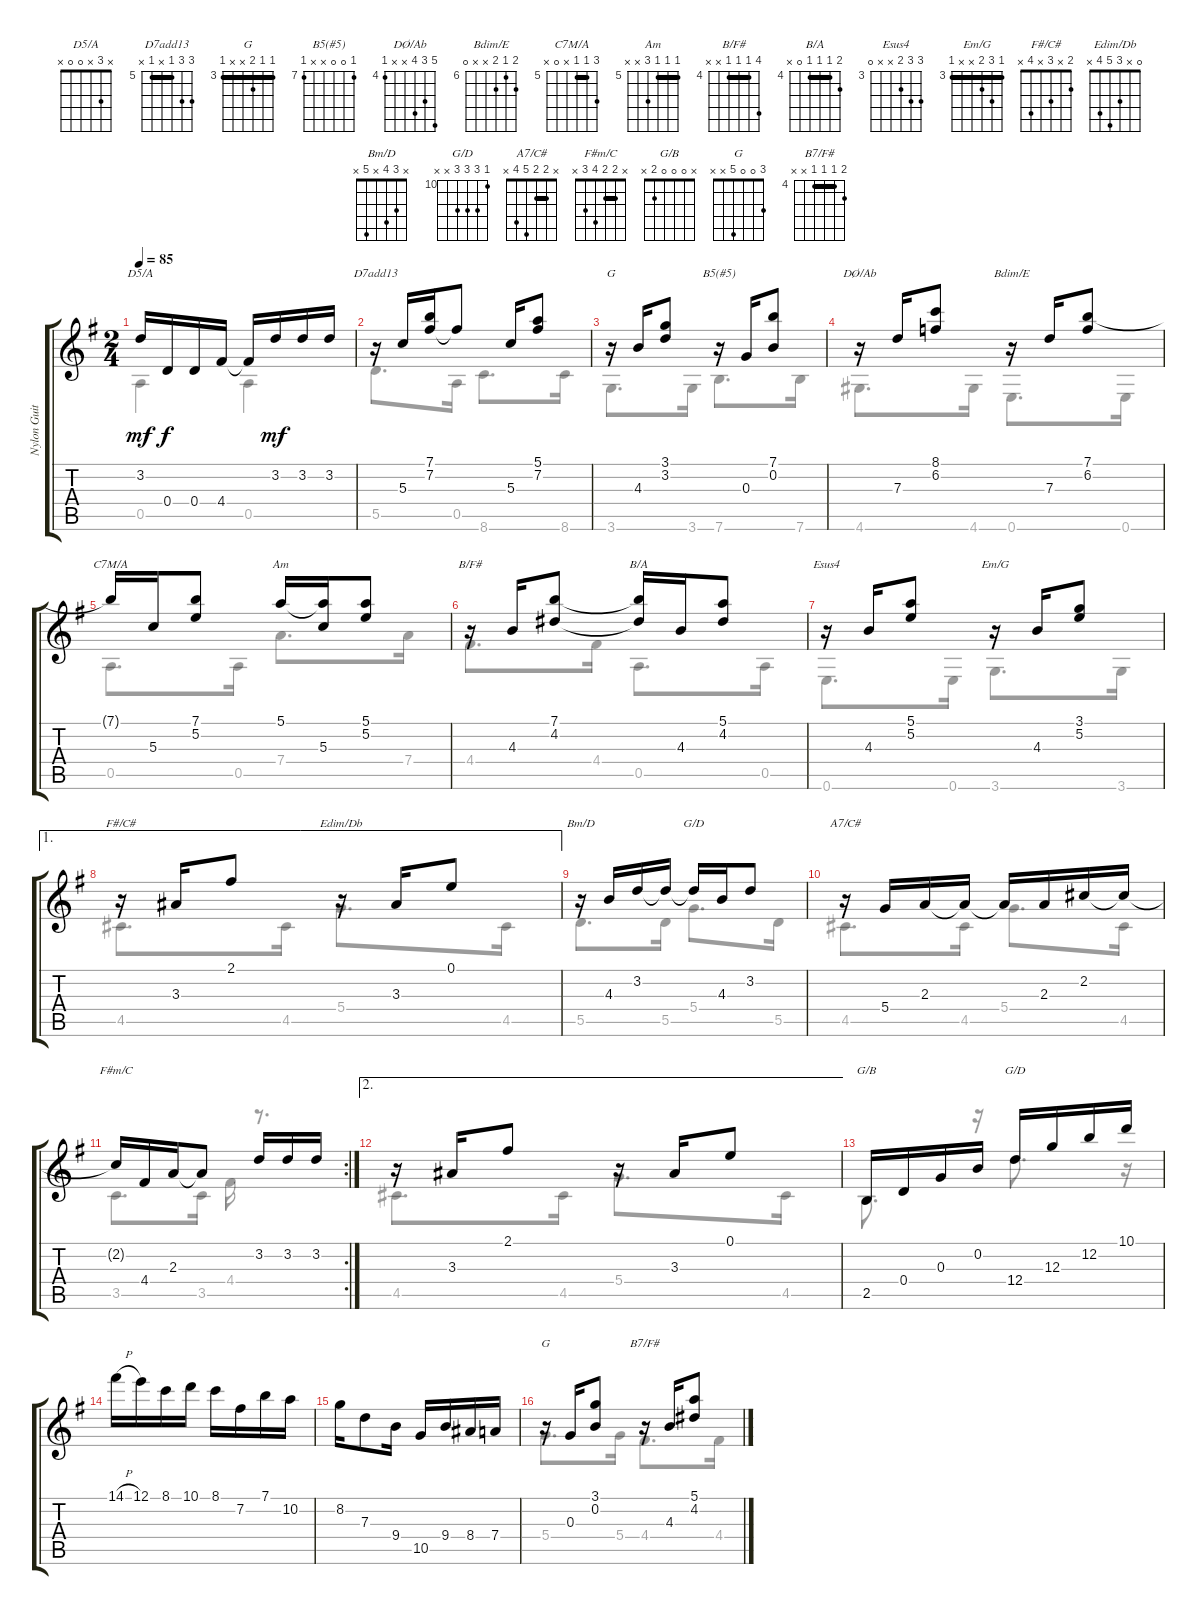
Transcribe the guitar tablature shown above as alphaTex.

\track ("Nylon Guitar" "Nylon Guit") {instrument acousticguitarnylon}
\staff {score tabs}
\tuning (E4 B3 G3 D3 A2 E2) {hide}
\chord ("D5/A" x 3 x 0 0 x)
\chord ("D7add13" 7 7 5 x 5 x) {firstfret 5 barre 5}
\chord ("G" 3 3 4 x x 3) {firstfret 3 barre 3}
\chord ("B5(#5)" 7 0 0 x x 7) {firstfret 7}
\chord ("DØ/Ab" 8 6 7 x x 4) {firstfret 4}
\chord ("Bdim/E" 7 6 7 x x 0) {firstfret 6}
\chord ("C7M/A" 7 5 5 x 0 x) {firstfret 5 barre 5}
\chord ("Am" 5 5 5 7 x x) {firstfret 5 barre 5}
\chord ("B/F#" 7 4 4 4 x x) {firstfret 4 barre 4}
\chord ("B/A" 5 4 4 4 0 x) {firstfret 4 barre 4}
\chord ("Esus4" 5 5 4 x x 0) {firstfret 3}
\chord ("Em/G" 3 5 4 x x 3) {firstfret 3 barre 3}
\chord ("F#/C#" 2 x 3 x 4 x)
\chord ("Edim/Db" 0 x 3 5 4 x)
\chord ("Bm/D" x 3 4 x 5 x)
\chord ("G/D" x 3 4 5 5 x)
\chord ("A7/C#" x 2 2 5 4 x) {barre 2}
\chord ("F#m/C" x 2 2 4 3 x) {barre 2}
\chord ("G/B" x 0 0 0 2 x)
\chord ("G/D" 10 12 12 12 x x) {firstfret 10}
\chord ("G " 3 0 0 5 x x)
\chord ("B7/F#" 5 4 4 4 x x) {firstfret 4 barre 4}
\voice
\ts (2 4)
\tempo 85
\clef g2
\ks eminor
3.2.16{ch "D5/A" dy mf} 0.4.16{dy f} 0.4.16 4.4.16{beam split} 4.4{t}.16{beam merge} 3.2.16{dy mf beam merge} 3.2.16{beam merge} 3.2.16 |
r.16{ch "D7add13"} 5.3.16{beam merge} (7.1 7.2).16{beam merge} 7.2{t}.8{beam split} 5.3.16{beam merge} (5.1 7.2).8 |
r.16{ch "G"} 4.3.16{beam merge} (3.1 3.2).8 r.16{ch "B5(#5)"} 0.3.16{beam merge} (7.1 0.2).8 |
r.16{ch "DØ/Ab"} 7.3.16{beam merge} (8.1 6.2).8 r.16{ch "Bdim/E"} 7.3.16{beam merge} (7.1 6.2).8 |
7.1{t}.16{ch "C7M/A" beam merge} 5.3.16{beam merge} (7.1 5.2).8{beam split} 5.1.16{ch "Am" beam merge} (5.1{t} 5.3).16{beam merge} (5.1 5.2).8 |
r.16{ch "B/F#"} 4.3.16{beam merge} (7.1 4.2).8{beam split} (7.1{t} 4.2{t}).16{ch "B/A" beam merge} 4.3.16{beam merge} (5.1 4.2).8 |
r.16{ch "Esus4"} 4.3.16{beam merge} (5.1 5.2).8 r.16{ch "Em/G"} 4.3.16{beam merge} (3.1 5.2).8 |
\ae 1
r.16{ch "F#/C#"} 3.3.16{beam merge} 2.1.8 r.16{ch "Edim/Db"} 3.3.16{beam merge} 0.1.8 |
r.16{ch "Bm/D"} 4.3.16{beam merge} 3.2.16{beam merge} 3.2{t}.16{beam split} 3.2{t}.16{ch "G/D" beam merge} 4.3.16{beam merge} 3.2.8 |
r.16{ch "A7/C#"} 5.4.16{beam merge} 2.3.16{beam merge} 2.3{t}.16{beam split} 2.3{t}.16{beam merge} 2.3.16{beam merge} 2.2.16{beam merge} 2.2{t}.16 |
\rc 2
2.2{t}.16{ch "F#m/C" beam merge} 4.4.16{beam merge} 2.3.16{beam merge} 2.3{t}.8{beam split} 3.2.16{beam merge} 3.2.16{beam merge} 3.2.16 |
\ae 2
r.16 3.3.16{beam merge} 2.1.8 r.16 3.3.16{beam merge} 0.1.8 |
2.5.16{ch "G/B" beam merge} 0.4.16{beam merge} 0.3.16{beam merge} 0.2.16{beam split} 12.4.16{ch "G/D" beam merge} 12.3.16{beam merge} 12.2.16{beam merge} 10.1.16 |
14.1{h}.16{beam merge} 12.1.16{beam merge} 8.1.16{beam merge} 10.1.16{beam split} 8.1.16{beam merge} 7.2.16{beam merge} 7.1.16{beam merge} 10.2.16 |
8.2.16{beam merge} 7.3.8{beam merge} 9.4.16{beam split} 10.5.16{beam merge} 9.4.16{beam merge} 8.4.16{beam merge} 7.4.16 |
r.16{ch "G "} 0.3.16{beam merge} (3.1 0.2).8 r.16{ch "B7/F#"} 4.3.16{beam merge} (5.1 4.2).8
\voice
\clef g2
\ottava regular
\simile none
\ks eminor
0.5.4{dy mf} 0.5.4 |
5.5.8{d} 0.5.16 8.6.8{d} 8.6.16 |
3.6.8{d} 3.6.16 7.6.8{d} 7.6.16 |
4.6.8{d} 4.6.16 0.6.8{d} 0.6.16 |
0.5.8{d} 0.5.16 7.4.8{d} 7.4.16 |
4.4.8{d} 4.4.16 0.5.8{d} 0.5.16 |
0.6.8{d} 0.6.16 3.6.8{d} 3.6.16 |
4.5.8{d} 4.5.16 5.4.8{d} 4.5.16 |
5.5.8{d} 5.5.16 5.4.8{d} 5.5.16 |
4.5.8{d} 4.5.16 5.4.8{d} 4.5.16 |
3.5.8{d} 3.5.16 4.4.16 r.8{d} |
4.5.8{d} 4.5.16 5.4.8{d} 4.5.16 |
2.5.8{d} r.16 12.4.8{d} r.16 |
|
|
5.4.8{d} 5.4.16 4.4.8{d} 4.4.16
